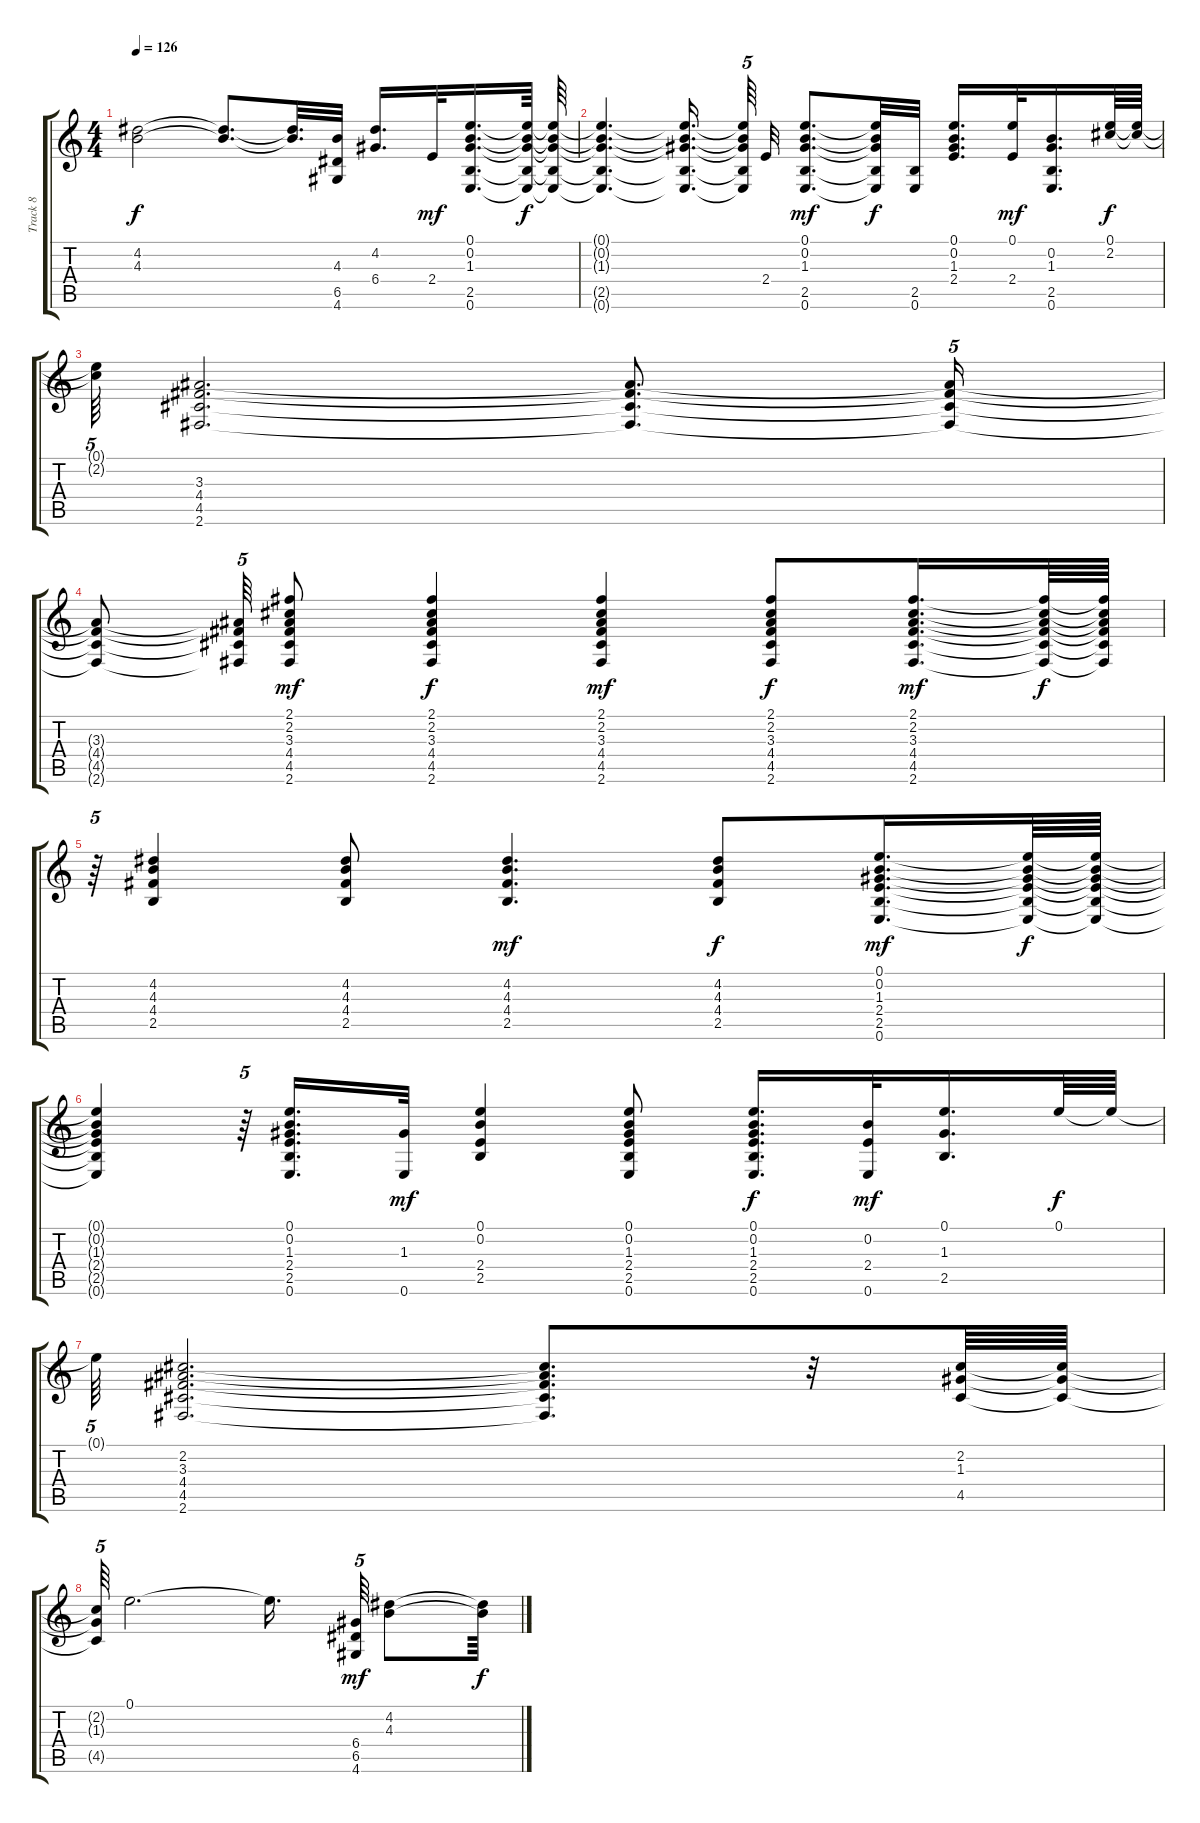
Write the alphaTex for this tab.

\track ("Track 8" "Track 8") {instrument overdrivenguitar}
\staff {score tabs}
\tuning (E4 B3 G3 D3 A2 E2) {hide}
\ts (4 4)
\tempo 126
\clef g2
\ks c
(4.2{t} 4.3{t}).2{dy f} (4.2{t} 4.3{t}).8{d} (4.2{t} 4.3{t}).32{d} (4.3 6.5 4.6).32 (4.2 6.4).16{d} 2.4.32{dy mf} (0.1 0.2 1.3 2.5 0.6).16{d} (0.1{t} 0.2{t} 1.3{t} 2.5{t} 0.6{t}).64{dy f} (0.1{t} 0.2{t} 1.3{t} 2.5{t} 0.6{t}).64 |
(0.1{t} 0.2{t} 1.3{t} 2.5{t} 0.6{t}).4{d} (0.1{t} 0.2{t} 1.3{t} 2.5{t} 0.6{t}).16{d beam splitsecondary} (0.1{t} 0.2{t} 1.3{t} 2.5{t} 0.6{t}).64{tu (5 4)} 2.4.32 (0.1 0.2 1.3 2.5 0.6).8{d dy mf} (0.1{t} 0.2{t} 1.3{t} 2.5{t} 0.6{t}).32{dy f} (2.5 0.6).32 (0.1 0.2 1.3 2.4).16{d} (0.1 2.4).32{dy mf} (0.2 1.3 2.5 0.6).16{d} (0.1 2.2).64{dy f} (0.1{t} 2.2{t}).64 |
(0.1{t} 2.2{t}).64{tu (5 4)} (3.3 4.4 4.5 2.6).2{d} (3.3{t} 4.4{t} 4.5{t} 2.6{t}).8{d} (3.3{t} 4.4{t} 4.5{t} 2.6{t}).16{tu (5 4)} |
(3.3{t} 4.4{t} 4.5{t} 2.6{t}).8 (3.3{t} 4.4{t} 4.5{t} 2.6{t}).64{tu (5 4)} (2.1 2.2 3.3 4.4 4.5 2.6).8{dy mf} (2.1 2.2 3.3 4.4 4.5 2.6).4{dy f} (2.1 2.2 3.3 4.4 4.5 2.6).4{dy mf} (2.1 2.2 3.3 4.4 4.5 2.6).8{dy f} (2.1 2.2 3.3 4.4 4.5 2.6).16{d dy mf} (2.1{t} 2.2{t} 3.3{t} 4.4{t} 4.5{t} 2.6{t}).64{dy f} (2.1{t} 2.2{t} 3.3{t} 4.4{t} 4.5{t} 2.6{t}).64 |
r.64{tu (5 4)} (4.2 4.3 4.4 2.5).4 (4.2 4.3 4.4 2.5).8 (4.2 4.3 4.4 2.5).4{d dy mf} (4.2 4.3 4.4 2.5).8{dy f} (0.1 0.2 1.3 2.4 2.5 0.6).16{d dy mf} (0.1{t} 0.2{t} 1.3{t} 2.4{t} 2.5{t} 0.6{t}).64{dy f} (0.1{t} 0.2{t} 1.3{t} 2.4{t} 2.5{t} 0.6{t}).64 |
(0.1{t} 0.2{t} 1.3{t} 2.4{t} 2.5{t} 0.6{t}).4 r.64{tu (5 4)} (0.1 0.2 1.3 2.4 2.5 0.6).16{d} (1.3 0.6).32{dy mf} (0.1 0.2 2.4 2.5).4 (0.1 0.2 1.3 2.4 2.5 0.6).8 (0.1 0.2 1.3 2.4 2.5 0.6).16{d dy f} (0.2 2.4 0.6).32{dy mf} (0.1 1.3 2.5).16{d} 0.1.64{dy f} 0.1{t}.64 |
0.1{t}.64{tu (5 4)} (2.2 3.3 4.4 4.5 2.6).2{d} (2.2{t} 3.3{t} 4.4{t} 4.5{t} 2.6{t}).8{d} r.32 (2.2 1.3 4.5).64 (2.2{t} 1.3{t} 4.5{t}).64 |
(2.2{t} 1.3{t} 4.5{t}).64{tu (5 4)} 0.1.2{d} 0.1{t}.16{d beam splitsecondary} (6.4 6.5 4.6).64{tu (5 4) dy mf} (4.2 4.3).8 (4.2{t} 4.3{t}).64{dy f}
